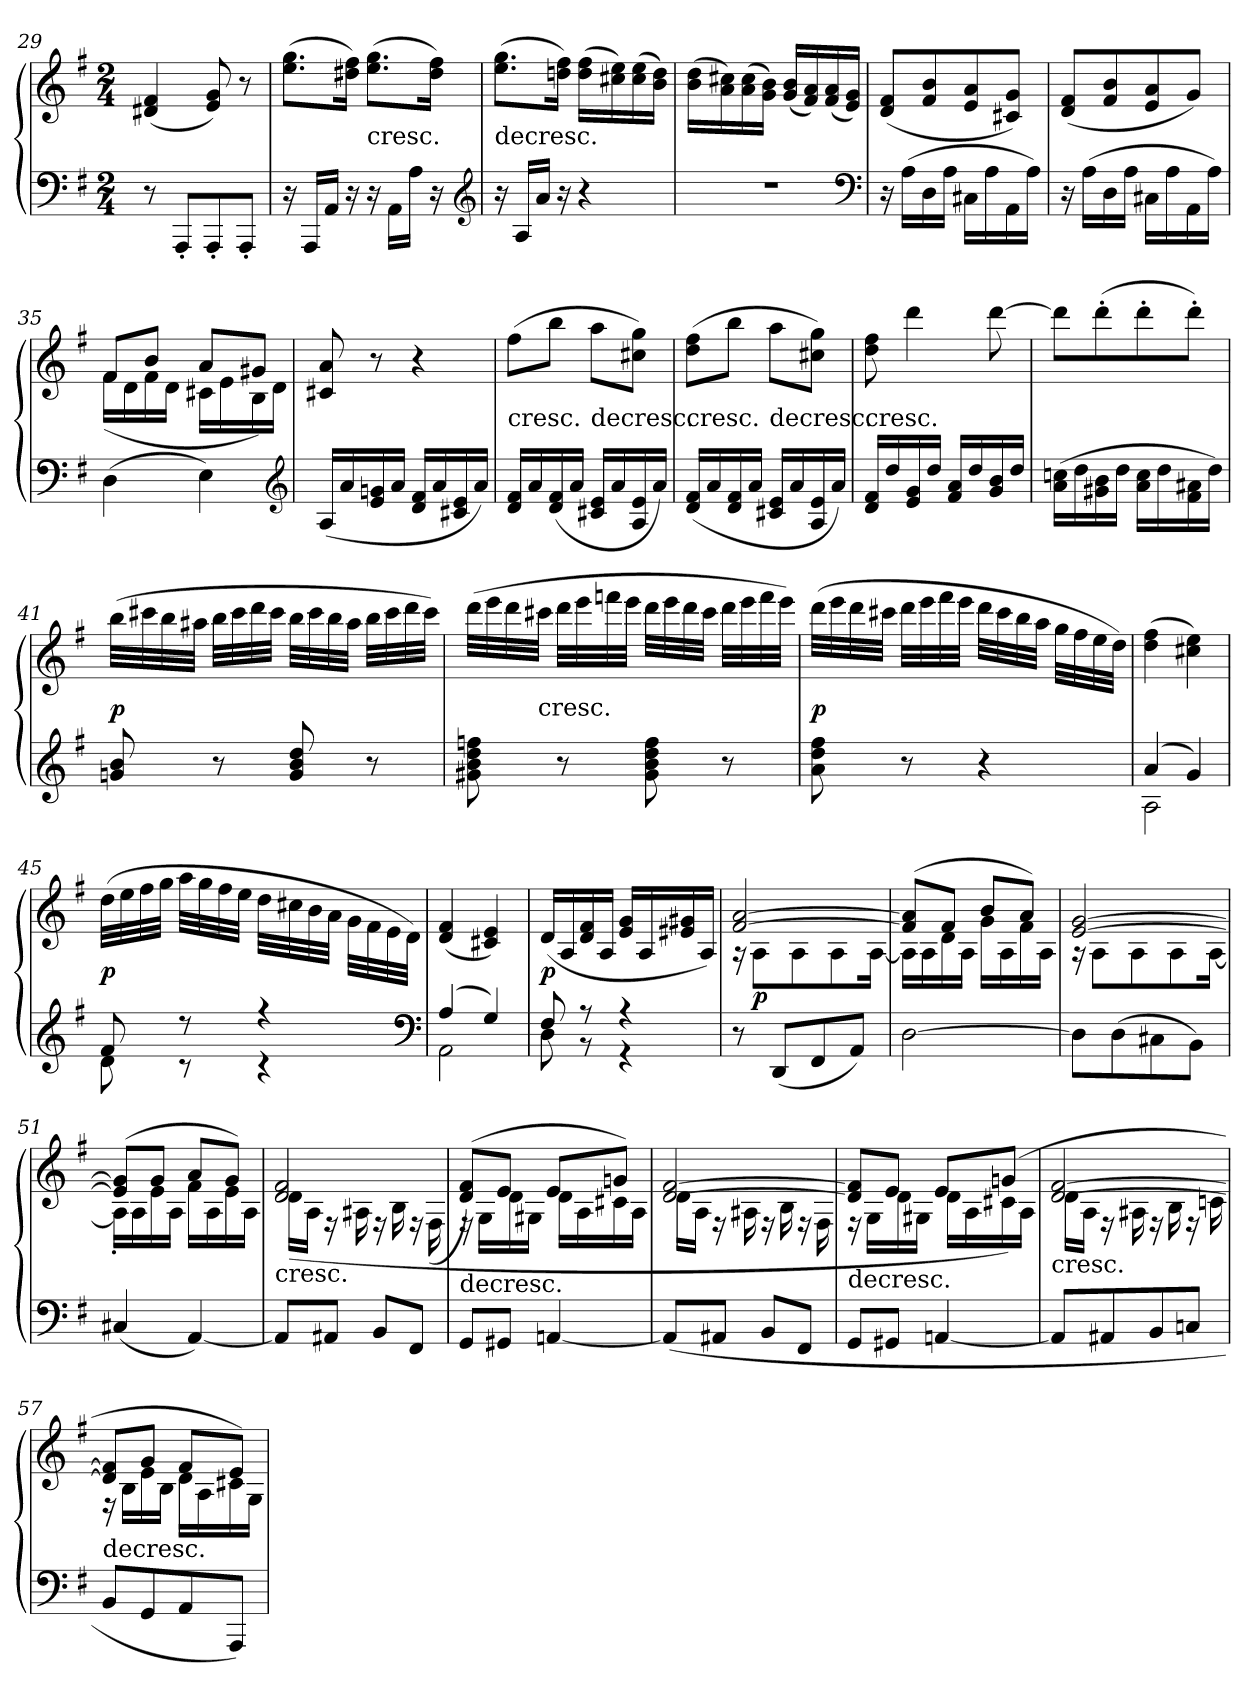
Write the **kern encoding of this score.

**kern	**kern	**dynam
*part1	*part1	*part1
*staff2	*staff1	*staff1/2
*clefF4	*clefG2	*
*k[f#]	*k[f#]	*
*G:	*G:	*
*M2/4	*M2/4	*
=29	=29	=29
8r	(4d#X/ 4f#/	.
8AAA'/L	.	.
8AAA'/	8e/ 8g/)	.
8AAA'/J	8r	.
=30	=30	=30
16r	(8.ee\ 8.gg\L	.
16AAA/LL	.	.
16AA/JJ	.	.
16r	16dd#X\ 16ff#\Jk)	.
!	!LO:TX:c:t=cresc.	!
16r	(8.ee\ 8.gg\L	.
16AA\LL	.	.
16A\JJ	.	.
16r	16dd#\ 16ff#\Jk)	.
*clefG2	*	*
=31	=31	=31
!	!LO:TX:c:t=decresc.	!
16r	(8.ee\ 8.gg\L	.
16A/LL	.	.
16a/JJ	.	.
16r	16ddn\ 16ff#\Jk)	.
4r	(16dd\ 16ff#\LL	.
.	16cc#X\ 16ee\)	.
.	(16cc#\ 16ee\	.
.	16b\ 16dd\JJ)	.
=32	=32	=32
2r	(16b\ 16dd\LL	.
.	16a\ 16cc#X\)	.
.	(16a\ 16cc#\	.
.	16g\ 16b\JJ)	.
.	(16g/ 16b/LL	.
.	16f#/ 16a/)	.
.	(16f#/ 16a/	.
.	16e/ 16g/JJ)	.
*clefF4	*	*
=33	=33	=33
16r	(8d/ 8f#/L	.
(16A\LL	.	.
16D\	8f#/ 8b/	.
16A\JJ	.	.
16C#X\LL	8e/ 8a/	.
16A\	.	.
16AA\	8c#X/ 8g/J)	.
16A\JJ)	.	.
=34	=34	=34
16r	(8d/ 8f#/L	.
(16A\LL	.	.
16D\	8f#/ 8b/	.
16A\JJ	.	.
16C#X\LL	8e/ 8a/	.
16A\	.	.
16AA\	8g/J)	.
16A\JJ)	.	.
=35	=35	=35
*	*^	*
(4D\	8f#/L	(16f#\LL	.
.	.	16d\	.
.	8b/J	16f#\	.
.	.	16d\JJ	.
4E\)	8a/L	16c#X\LL	.
.	.	16e\	.
.	8g#X/J)	16B\	.
.	.	16d\JJ	.
*	*v	*v	*
*clefG2	*	*
=36	=36	=36
(16A/LL	8c#X/ 8a/	.
16a/	.	.
16e/ 16gn/	8r	.
16a/JJ	.	.
16d/ 16f#/LL	4r	.
16a/	.	.
16c#X/ 16e/	.	.
16a/JJ)	.	.
=37	=37	=37
!	!LO:TX:c:t=cresc.	!
16d/ 16f#/LL	(8ff#\L	.
16a/	.	.
(16d/ 16f#/	8bb\J	.
16a/JJ	.	.
!	!LO:TX:c:t=decresc.	!
16c#X/ 16e/LL	8aa\L	.
16a/	.	.
16A/ 16e/	8cc#X\ 8gg\J)	.
16a/JJ)	.	.
=38	=38	=38
!	!LO:TX:c:t=cresc.	!
(16d/ 16f#/LL	(8dd\ 8ff#\L	.
16a/	.	.
16d/ 16f#/	8bb\J	.
16a/JJ	.	.
!	!LO:TX:c:t=decresc.	!
16c#X/ 16e/LL	8aa\L	.
16a/	.	.
16A/ 16e/	8cc#X\ 8gg\J)	.
16a/JJ)	.	.
=39	=39	=39
!	!LO:TX:c:t=cresc.	!
16d/ 16f#/LL	8dd\ 8ff#\	.
16dd/	.	.
16e/ 16g/	4ddd\	.
16dd/JJ	.	.
16f#/ 16a/LL	.	.
16dd/	.	.
16g/ 16b/	[8ddd\	.
16dd/JJ	.	.
=40	=40	=40
(16a\ 16ccn\LL	8ddd\L]	.
16dd\	.	.
16g#X\ 16b\	(8ddd'\	.
16dd\JJ	.	.
16a\ 16cc\LL	8ddd'\	.
16dd\	.	.
16f#\ 16a#X\	8ddd'\J)	.
16dd\JJ)	.	.
=41	=41	=41
8gn/ 8b/	(32bb\LLL	p
.	32ccc#X\	.
.	32bb\	.
.	32aa#X\JJJ	.
8r	32bb\LLL	.
.	32ccc#\	.
.	32ddd\	.
.	32ccc#\JJJ	.
8g/ 8b/ 8dd/	32bb\LLL	.
.	32ccc#\	.
.	32bb\	.
.	32aa#\JJJ	.
8r	32bb\LLL	.
.	32ccc#\	.
.	32ddd\	.
.	32ccc#\JJJ)	.
=42	=42	=42
8g#X\ 8b\ 8dd\ 8ffn\	(32ddd\LLL	.
.	32eee\	.
.	32ddd\	.
!	!LO:TX:c:t=cresc.	!
.	32ccc#X\JJJ	.
8r	32ddd\LLL	.
.	32eee\	.
.	32fffn\	.
.	32eee\JJJ	.
8g#\ 8b\ 8dd\ 8ff\	32ddd\LLL	.
.	32eee\	.
.	32ddd\	.
.	32ccc#\JJJ	.
8r	32ddd\LLL	.
.	32eee\	.
.	32fff\	.
.	32eee\JJJ)	.
=43	=43	=43
8a\ 8dd\ 8ff#\	(32ddd\LLL	p
.	32eee\	.
.	32ddd\	.
.	32ccc#X\JJJ	.
8r	32ddd\LLL	.
.	32eee\	.
.	32fff#\	.
.	32eee\JJJ	.
4r	32ddd\LLL	.
.	32ccc#\	.
.	32bb\	.
.	32aa\JJJ	.
.	32gg\LLL	.
.	32ff#\	.
.	32ee\	.
.	32dd\JJJ)	.
=44	=44	=44
*^	*	*
(4a/	2A\	(4dd\ 4ff#\	.
4g/)	.	4cc#X\ 4ee\)	.
=45	=45	=45	=45
8f#/	8d\	(32dd\LLL	p
.	.	32ee\	.
.	.	32ff#\	.
.	.	32gg\JJJ	.
8r	8r	32aa\LLL	.
.	.	32gg\	.
.	.	32ff#\	.
.	.	32ee\JJJ	.
4r	4r	32dd\LLL	.
.	.	32cc#X\	.
.	.	32b\	.
.	.	32a\JJJ	.
.	.	32g\LLL	.
.	.	32f#\	.
.	.	32e\	.
.	.	32d\JJJ)	.
*clefF4	*	*	*
=46	=46	=46	=46
(4A/	2AA\	(4d/ 4f#/	.
4G/)	.	4c#X/ 4e/)	.
=47	=47	=47	=47
8F#/	8D\	(16d/LL	p
.	.	16A/	.
8r	8r	16d/ 16f#/	.
.	.	16A/JJ	.
4r	4r	16e/ 16g/LL	.
.	.	16A/	.
.	.	16e#X/ 16g#X/	.
.	.	16A/JJ)	.
*v	*v	*	*
=48	=48	=48
*	*^	*
8r	[2f#/ [2a/	16r	.
.	.	8A\L	p
(8DD/L	.	.	.
.	.	8A\	.
8FF#/	.	.	.
.	.	8A\	.
8AA/J)	.	.	.
.	.	[16A\Jk	.
=49	=49	=49	=49
[2D\	(8f#]/ 8a]/L	16A\LL]	.
.	.	16A\	.
.	8f#/J	16d\	.
.	.	16A\JJ	.
.	8b/L	16g\LL	.
.	.	16A\	.
.	8a/J)	16f#\	.
.	.	16A\JJ	.
=50	=50	=50	=50
8D\L]	[2e/ [2g/	16r	.
.	.	8A\L	.
(8D\	.	.	.
.	.	8A\	.
8C#X\	.	.	.
.	.	8A\	.
8BB\J)	.	.	.
.	.	[16A\Jk	.
=51	=51	=51	=51
(4C#X/	(8e]/ 8g]/L	16A'\LL]	.
.	.	16A\	.
.	8g/J	16e\	.
.	.	16A\JJ	.
[4AA/)	8a/L	16f#\LL	.
.	.	16A\	.
.	8g/J)	16e\	.
.	.	16A\JJ	.
=52	=52	=52	=52
!	!LO:TX:c:t=cresc.	!	!
8AA/L]	2d/ 2f#/	(16d\LL	.
.	.	16A\JJ	.
8AA#X/J	.	16r	.
.	.	16A#X\	.
8BB/L	.	16r	.
.	.	16B\	.
8FF#/J	.	16r	.
.	.	(16F#\	.
=53	=53	=53	=53
!	!LO:TX:c:t=decresc.	!	!
8GG/L	(8d/ 8f#/L)	16r	.
.	.	16G\LL	.
8GG#X/J	8e/J	16d\	.
.	.	16G#X\JJ	.
[4AAn/	8e/L	16d\LL	.
.	.	16A\	.
.	8gn/J)	16c#X\	.
.	.	16A\JJ	.
=54	=54	=54	=54
(8AA/L]	[2d/ [2f#/	16d\LL	.
.	.	16A\JJ	.
8AA#X/J	.	16r	.
.	.	16A#X\	.
8BB/L	.	16r	.
.	.	16B\	.
8FF#/J	.	16r	.
.	.	16F#\	.
=55	=55	=55	=55
!	!LO:TX:c:t=decresc.	!	!
8GG/L	8d]/ 8f#]/L	16r	.
.	.	16G\LL	.
8GG#X/J	8e/J	16d\	.
.	.	16G#X\JJ	.
[4AAn/	8e/L	16d\LL	.
.	.	16A\	.
.	(8gn/J)	16c#X\	.
.	.	16A\JJ	.
=56	=56	=56	=56
!	!LO:TX:c:t=cresc.	!	!
8AA/L]	[2d/ [2f#/	16d\LL	.
.	.	16A\JJ	.
8AA#X/	.	16r	.
.	.	16A#X\	.
8BB/	.	16r	.
.	.	16B\	.
8Cn/J	.	16r	.
.	.	16cn\	.
=57	=57	=57	=57
!	!LO:TX:c:t=decresc.	!	!
8BB/L	8d]/ 8f#]/L	16r	.
.	.	16B\LL	.
8GG/	8g/J	16e\	.
.	.	16B\JJ	.
8AA/	8f#/L	16d\LL	.
.	.	16A\	.
8AAA/J)	8e/J)	16c#X\	.
.	.	16G\JJ	.
*	*v	*v	*
=	=	=
*-	*-	*-
